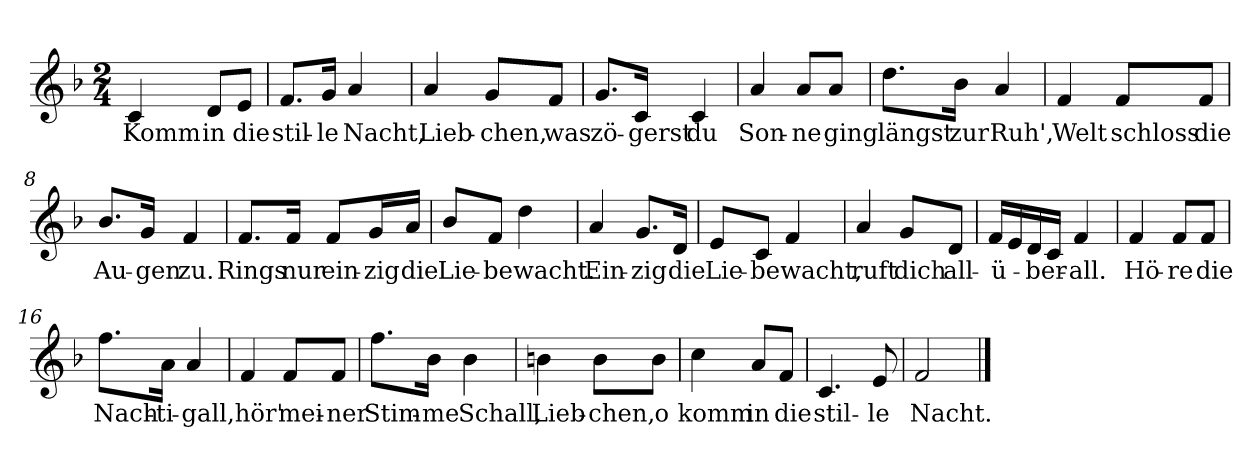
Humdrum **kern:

**kern	**text
*part1	*part1
*staff1	*staff1
*clefG2	*
*k[b-]	*
*M2/4	*
=1	=1
!	!LO:LY:b
4c/	Komm
!	!LO:LY:b
8d/L	in
!	!LO:LY:b
8e/J	die
=2	=2
!	!LO:LY:b
8.f/L	stil-
!	!LO:LY:b
16g/Jk	-le
!	!LO:LY:b
4a/	Nacht,
=3	=3
!	!LO:LY:b
4a/	Lieb-
!	!LO:LY:b
8g/L	-chen,
!	!LO:LY:b
8f/J	was
=4	=4
!	!LO:LY:b
8.g/L	zö-
!	!LO:LY:b
16c/Jk	-gerst
!	!LO:LY:b
4c/	du
=5	=5
!	!LO:LY:b
4a/	Son-
!	!LO:LY:b
8a/L	-ne
!	!LO:LY:b
8a/J	ging
=6	=6
!	!LO:LY:b
8.dd\L	längst
!	!LO:LY:b
16b-\Jk	zur
!	!LO:LY:b
4a/	Ruh',
=7	=7
!	!LO:LY:b
4f/	Welt
!	!LO:LY:b
8f/L	schloss
!	!LO:LY:b
8f/J	die
!!LO:LB:g=z
=8	=8
!	!LO:LY:b
8.b-/L	Au-
!	!LO:LY:b
16g/Jk	-gen
!	!LO:LY:b
4f/	zu.
=9	=9
!	!LO:LY:b
8.f/L	Rings
!	!LO:LY:b
16f/Jk	nur
!	!LO:LY:b
8f/L	ein-
!	!LO:LY:b
16g/L	-zig
!	!LO:LY:b
16a/JJ	die
=10	=10
!	!LO:LY:b
8b-/L	Lie-
!	!LO:LY:b
8f/J	-be
!	!LO:LY:b
4dd\	wacht.
=11	=11
!	!LO:LY:b
4a/	Ein-
!	!LO:LY:b
8.g/L	-zig
!	!LO:LY:b
16d/Jk	die
=12	=12
!	!LO:LY:b
8e/L	Lie-
!	!LO:LY:b
8c/J	-be
!	!LO:LY:b
4f/	wacht,
=13	=13
!	!LO:LY:b
4a/	ruft
!	!LO:LY:b
8g/L	dich
!	!LO:LY:b
8d/J	all-
=14	=14
!	!LO:LY:b
16f/LL	-ü-
16e/	.
16d/	.
!	!LO:LY:b
16c/JJ	-ber-
!	!LO:LY:b
4f/	-all.
=15	=15
!	!LO:LY:b
4f/	Hö-
!	!LO:LY:b
8f/L	-re
!	!LO:LY:b
8f/J	die
!!LO:LB:g=z
=16	=16
!	!LO:LY:b
8.ff\L	Nach-
!	!LO:LY:b
16a\Jk	-ti-
!	!LO:LY:b
4a/	-gall,
=17	=17
!	!LO:LY:b
4f/	hör'
!	!LO:LY:b
8f/L	mei-
!	!LO:LY:b
8f/J	-ner
=18	=18
!	!LO:LY:b
8.ff\L	Stim-
!	!LO:LY:b
16b-\Jk	-me
!	!LO:LY:b
4b-\	Schall,
=19	=19
!	!LO:LY:b
4bn\	Lieb-
!	!LO:LY:b
8b\L	-chen,
!	!LO:LY:b
8b\J	o
=20	=20
!	!LO:LY:b
4cc\	komm
!	!LO:LY:b
8a/L	in
!	!LO:LY:b
8f/J	die
=21	=21
!	!LO:LY:b
4.c/	stil-
!	!LO:LY:b
8e/	-le
=22	=22
!	!LO:LY:b
2f/	Nacht.
==	==
*-	*-
